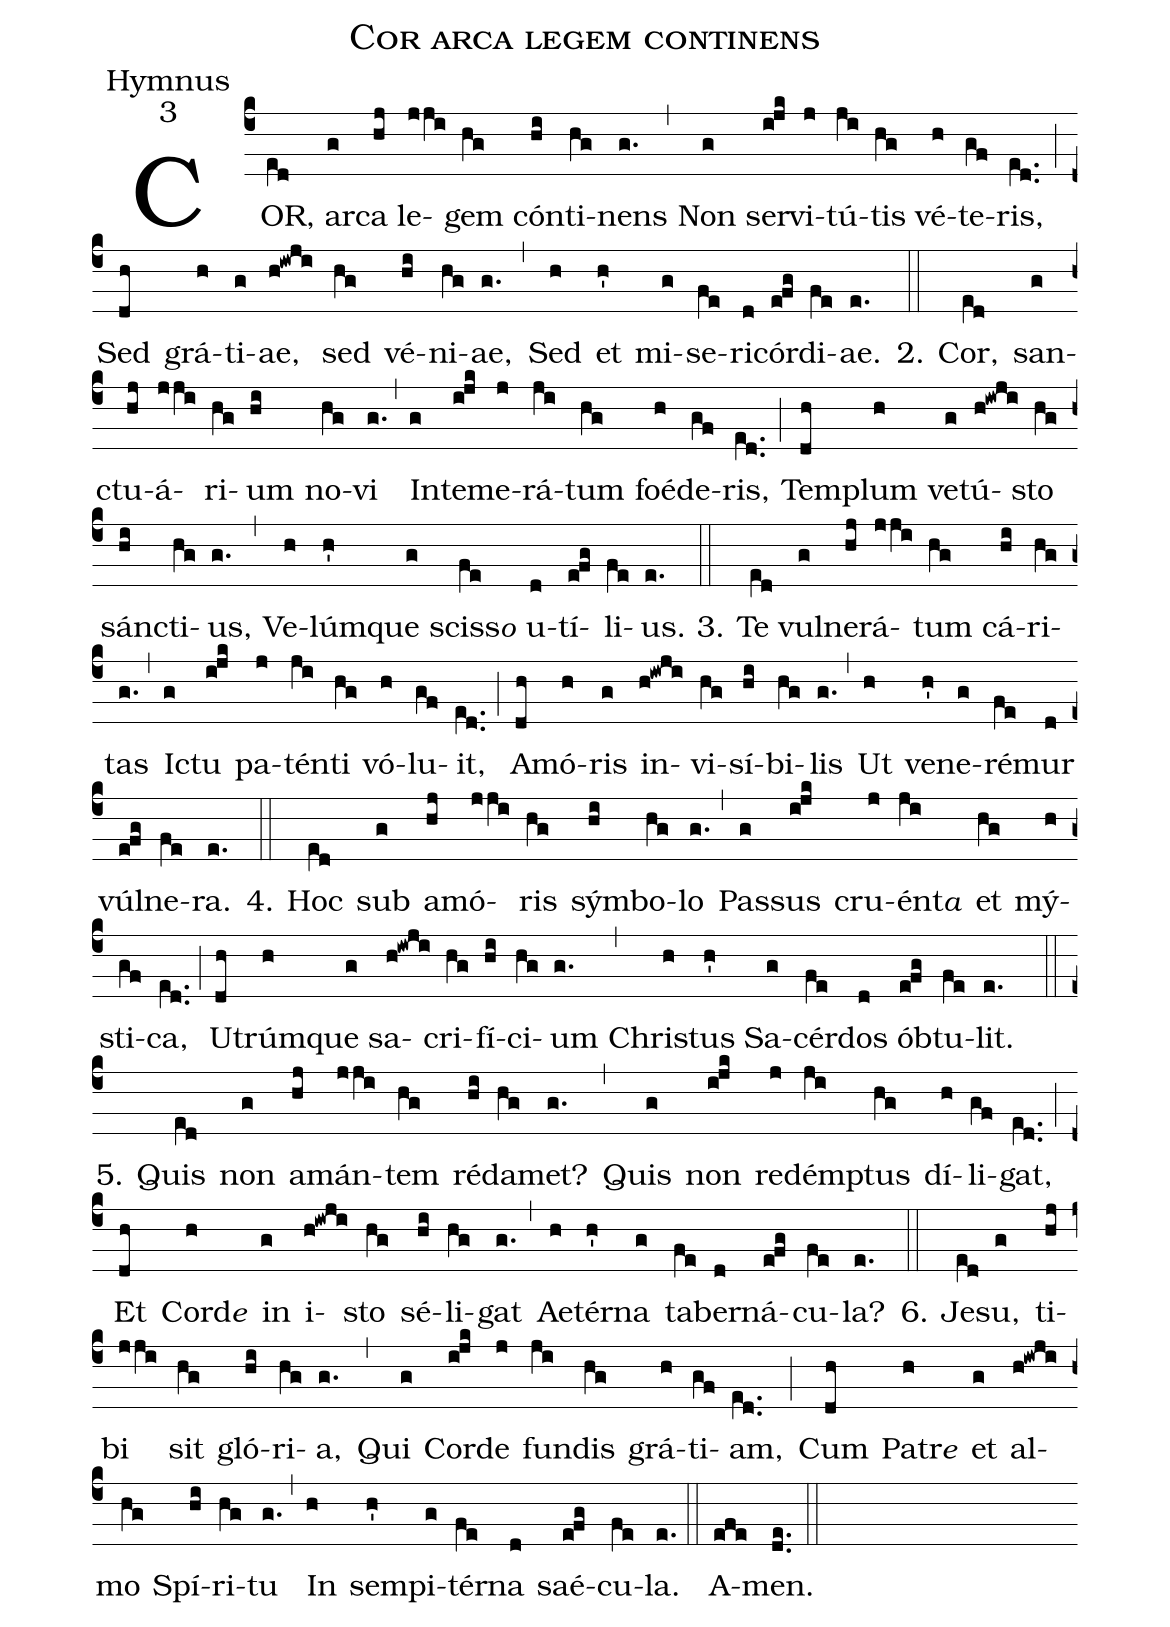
name:Cor arca legem continens;
office-part:Hymnus;
mode:3;
%%
(c4) COR,(e[ll:1]d) ar(g)ca(hj) le(jji)gem(hg) cón(hi)ti(hg)nens(g.) (,) Non(g) ser(ijk)vi(j)tú(ji)tis(hg) vé(h)te(gf)ris,(e[ll:1]d..) (;) Sed(dh) grá(h)ti(g)ae,(h!iwji) sed(hg) vé(hi)ni(hg)ae,(g.) (,) Sed(h) et(h') mi(g)se(fe)ri(d)cór(efg)di(fe)ae.(e.) (::)
2. Cor,(e[ll:1]d) san(g)ctu(hj)á(jji)ri(hg)um(hi) no(hg)vi(g.) (,) In(g)te(ijk)me(j)rá(ji)tum(hg) foé(h)de(gf)ris,(e[ll:1]d..) (;) Tem(dh)plum(h) ve(g)tú(h!iwji)sto(hg) sán(hi)cti(hg)us,(g.) (,) Ve(h)lúm(h')que(g) sciss<e>o</e>(fe) u(d)tí(efg)li(fe)us.(e.) (::)
3. Te(e[ll:1]d) vul(g)ne(hj)rá(jji)tum(hg) cá(hi)ri(hg)tas(g.) (,) I(g)ctu(ijk) pa(j)tén(ji)ti(hg) vó(h)lu(gf)it,(e[ll:1]d..) (;) A(dh)mó(h)ris(g) in(h!iwji)vi(hg)sí(hi)bi(hg)lis(g.) (,) Ut(h) ve(h')ne(g)ré(fe)mur(d) vúl(efg)ne(fe)ra.(e.) (::)
4. Hoc(e[ll:1]d) sub(g) a(hj)mó(jji)ris(hg) sým(hi)bo(hg)lo(g.) (,) Pas(g)sus(ijk) cru(j)ént<e>a</e>(ji) et(hg) mý(h)sti(gf)ca,(e[ll:1]d..) (;) Ut(dh)rúm(h)que(g) sa(h!iwji)cri(hg)fí(hi)ci(hg)um(g.) (,) Chri(h)stus(h') Sa(g)cér(fe)dos(d) ób(efg)tu(fe)lit.(e.) (::)
5. Quis(e[ll:1]d) non(g) a(hj)mán(jji)tem(hg) ré(hi)da(hg)met?(g.) (,) Quis(g) non(ijk) red(j)ém(ji)ptus(hg) dí(h)li(gf)gat,(e[ll:1]d..) (;) Et(dh) Cord<e>e</e>(h) in(g) i(h!iwji)sto(hg) sé(hi)li(hg)gat(g.) (,) Ae(h)tér(h')na(g) ta(fe)ber(d)ná(efg)cu(fe)la?(e.) (::)
6. Je(e[ll:1]d)su,(g) ti(hj)bi(jji) sit(hg) gló(hi)ri(hg)a,(g.) (,) Qui(g) Cor(ijk)de(j) fun(ji)dis(hg) grá(h)ti(gf)am,(e[ll:1]d..) (;) Cum(dh) Patr<e>e</e>(h) et(g) al(h!iwji)mo(hg) Spí(hi)ri(hg)tu(g.) (,) In(h) sem(h')pi(g)tér(fe)na(d) saé(efg)cu(fe)la.(e.) (::)
A(efe)men.(de..) (::)
